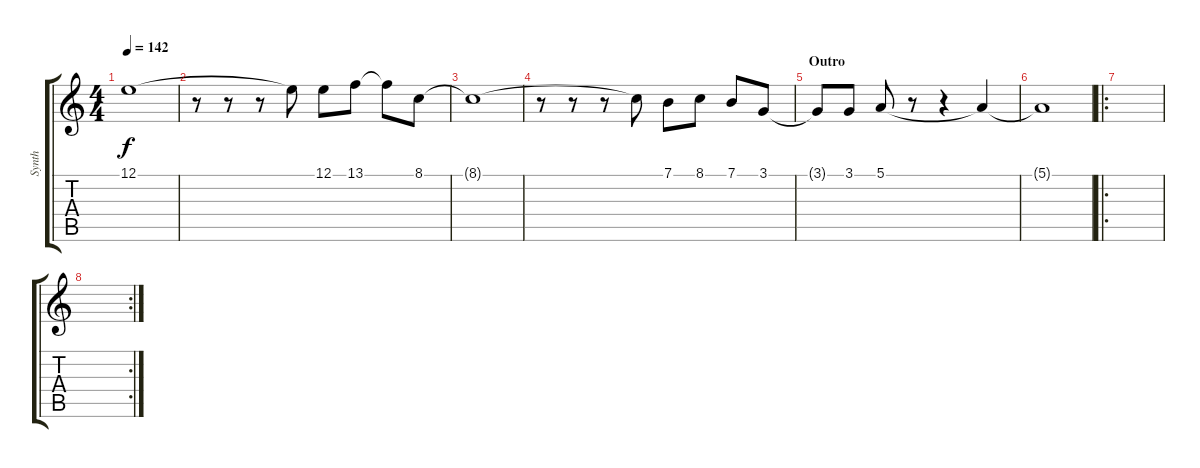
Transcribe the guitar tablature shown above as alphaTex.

\track ("Synth" "Synth") {instrument stringensemble1}
\staff {score tabs}
\tuning (E4 B3 G3 D3 A2 E2) {hide}
\ts (4 4)
\tempo 142
\clef g2
\ks c
12.1{t}.1{dy f} |
r.8 r.8 r.8 12.1{t}.8 12.1.8 13.1.8 13.1{t}.8 8.1.8 |
8.1{t}.1 |
r.8 r.8 r.8 8.1{t}.8 7.1.8 8.1.8 7.1.8 3.1.8 |
\section ("" "Outro")
3.1{t}.8 3.1.8 5.1.8 r.8 r.4 5.1{t}.4 |
5.1{t}.1 |
\ro
|
\rc 2
